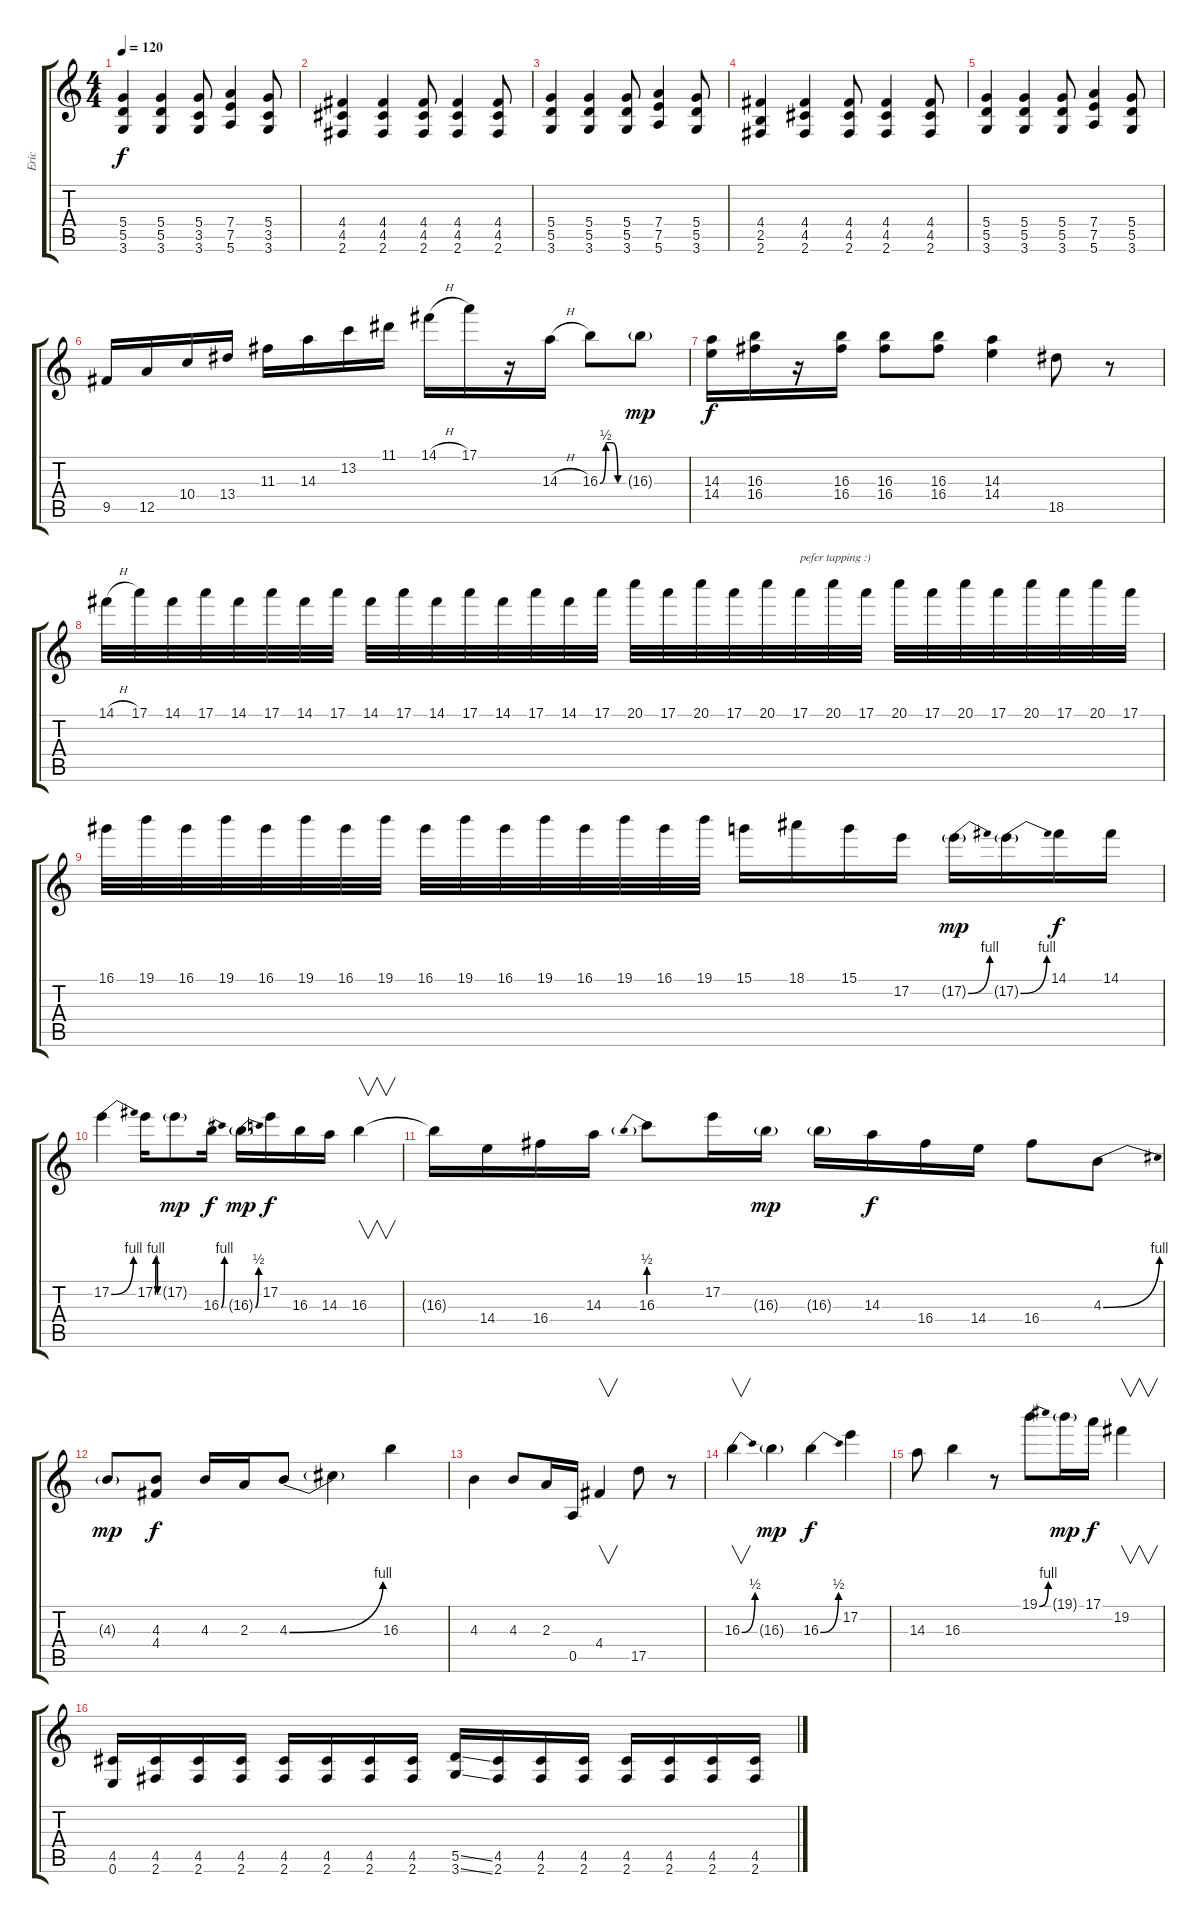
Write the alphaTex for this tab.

\track ("Eric" "Eric") {instrument overdrivenguitar}
\staff {score tabs}
\tuning (E4 B3 G3 D3 A2 E2) {hide}
\ts (4 4)
\tempo 120
\clef g2
\ks c
(5.4 5.5 3.6).4{dy f} (5.4 5.5 3.6).4 (5.4 3.5 3.6).8 (7.4 7.5 5.6).4 (5.4 3.5 3.6).8 |
(4.4 4.5 2.6).4 (4.4 4.5 2.6).4 (4.4 4.5 2.6).8 (4.4 4.5 2.6).4 (4.4 4.5 2.6).8 |
(5.4 5.5 3.6).4 (5.4 5.5 3.6).4 (5.4 5.5 3.6).8 (7.4 7.5 5.6).4 (5.4 5.5 3.6).8 |
(4.4 2.5 2.6).4 (4.4 4.5 2.6).4 (4.4 4.5 2.6).8 (4.4 4.5 2.6).4 (4.4 4.5 2.6).8 |
(5.4 5.5 3.6).4 (5.4 5.5 3.6).4 (5.4 5.5 3.6).8 (7.4 7.5 5.6).4 (5.4 5.5 3.6).8 |
9.5.16 12.5.16 10.4.16 13.4.16 11.3.16 14.3.16 13.2.16 11.1.16 14.1{h}.16 17.1.16 r.16 14.3{h}.16 16.3{be (custom 0 0 15 2 30 2 45 0 60 0)}.8 16.3{g}.8{dy mp} |
(14.3 14.4).16{dy f} (16.3 16.4).16 r.16 (16.3 16.4).16 (16.3 16.4).8 (16.3 16.4).8 (14.3 14.4).4 18.5.8 r.8 |
14.1{h}.32 17.1.32 14.1.32 17.1.32 14.1.32 17.1.32 14.1.32 17.1.32 14.1.32 17.1.32 14.1.32 17.1.32 14.1.32 17.1.32 14.1.32 17.1.32 20.1.32 17.1.32 20.1.32 17.1.32 20.1.32 17.1.32{txt "pefer tapping :)"} 20.1.32 17.1.32 20.1.32 17.1.32 20.1.32 17.1.32 20.1.32 17.1.32 20.1.32 17.1.32 |
16.1.32 19.1.32 16.1.32 19.1.32 16.1.32 19.1.32 16.1.32 19.1.32 16.1.32 19.1.32 16.1.32 19.1.32 16.1.32 19.1.32 16.1.32 19.1.32 15.1.16 18.1.16 15.1.16 17.2.16 17.2{be (bend 0 0 60 4) g}.16{dy mp} 17.2{be (bend 0 0 60 4) g}.16 14.1.16{dy f} 14.1.16 |
17.2{be (bend 0 0 60 4)}.4 17.2{be (custom 0 0 15 4 30 4 45 0 60 0)}.16 17.2{g}.8{dy mp} 16.3{be (bend 0 0 60 4)}.16{dy f} 16.3{be (bend 0 0 60 2) g}.16{dy mp} 17.2.16{dy f} 16.3.16 14.3.16 16.3.4{v} |
16.3{t}.16 14.4.16 16.4.16 14.3.16 16.3{be (prebend 0 2 60 2)}.8 17.2.16 16.3{g}.16{dy mp} 16.3{g}.16 14.3.16{dy f} 16.4.16 14.4.16 16.4.8 4.3{be (bend 0 0 60 4)}.8 |
4.3{g}.8{dy mp} (4.3 4.4).8{dy f} 4.3.16 2.3.16 4.3{be (bend 0 0 60 4)}.8 4.3{t}.4 16.3.4 |
4.3.4 4.3.8 2.3.16 0.5.16 4.4.4{v} 17.5.8 r.8 |
16.3{be (bend 0 0 60 2)}.4{v} 16.3{g}.4{dy mp} 16.3{be (bend 0 0 60 2)}.4{dy f} 17.2.4 |
14.3.8 16.3.4 r.8 19.1{be (bend 0 0 60 4)}.8 19.1{g}.16{dy mp} 17.1.16{dy f} 19.2.4{v} |
(4.5 0.6).16 (4.5 2.6).16 (4.5 2.6).16 (4.5 2.6).16 (4.5 2.6).16 (4.5 2.6).16 (4.5 2.6).16 (4.5 2.6).16 (5.5{ss} 3.6{ss}).16 (4.5 2.6).16 (4.5 2.6).16 (4.5 2.6).16 (4.5 2.6).16 (4.5 2.6).16 (4.5 2.6).16 (4.5 2.6).16
